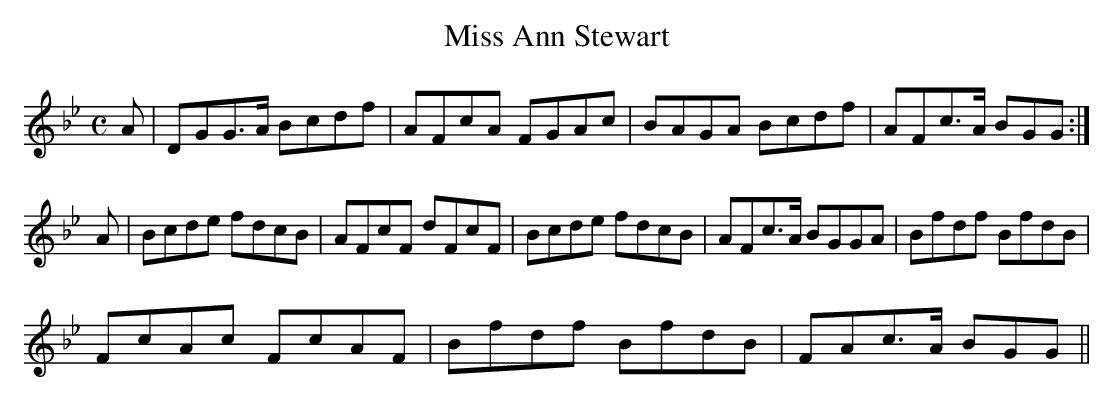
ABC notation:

X:1
T:Miss Ann Stewart
M:C
L:1/8
K:G Minor
A|DGG>A Bcdf|AFcA FGAc|BAGA Bcdf|AFc>A BGG:|
A|Bcde fdcB|AFcF dFcF|Bcde fdcB|AFc>A BGGA|Bfdf BfdB|
FcAc FcAF|Bfdf BfdB|FAc>A BGG||
